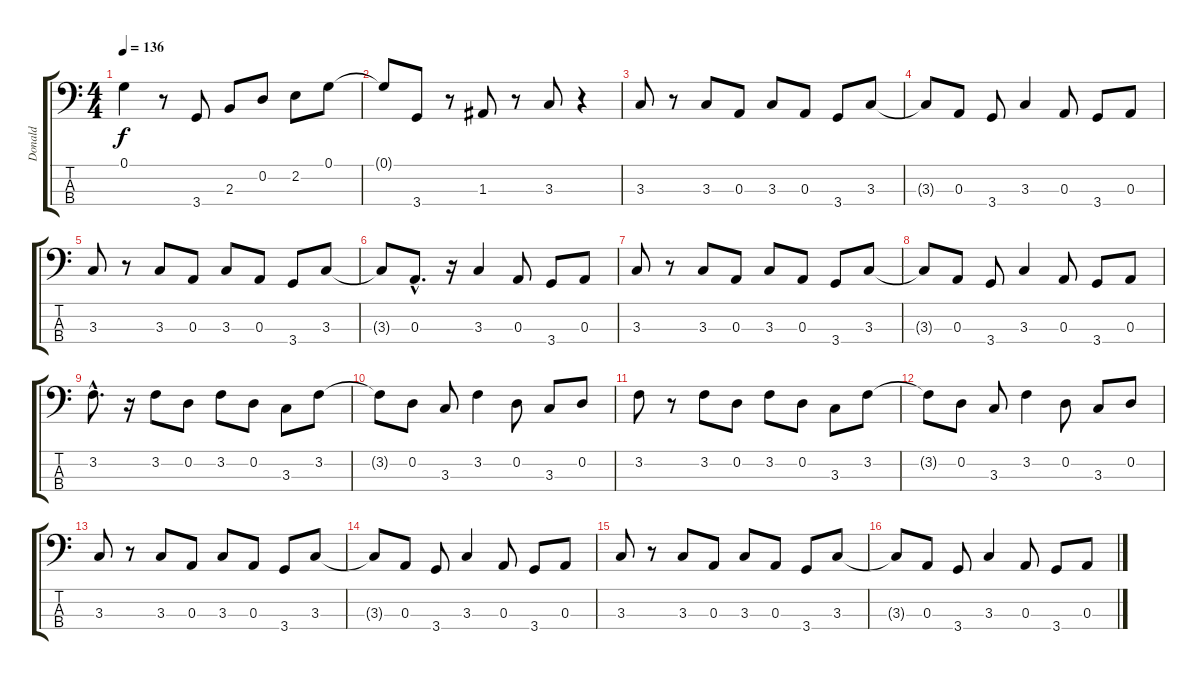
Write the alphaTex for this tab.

\track ("Donald" "Donald") {instrument acousticbass}
\staff {score tabs}
\tuning (G2 D2 A1 E1) {hide}
\ts (4 4)
\tempo 136
\clef f4
\ks c
0.1.4{dy f} r.8 3.4.8 2.3.8 0.2.8 2.2.8 0.1.8 |
0.1{t}.8 3.4.8 r.8 1.3.8 r.8 3.3.8 r.4 |
3.3.8 r.8 3.3.8 0.3.8 3.3.8 0.3.8 3.4.8 3.3.8 |
3.3{t}.8 0.3.8 3.4.8 3.3.4 0.3.8 3.4.8 0.3.8 |
3.3.8 r.8 3.3.8 0.3.8 3.3.8 0.3.8 3.4.8 3.3.8 |
3.3{t}.8 0.3{hac}.8{d} r.16 3.3.4 0.3.8 3.4.8 0.3.8 |
3.3.8 r.8 3.3.8 0.3.8 3.3.8 0.3.8 3.4.8 3.3.8 |
3.3{t}.8 0.3.8 3.4.8 3.3.4 0.3.8 3.4.8 0.3.8 |
3.2{hac}.8{d} r.16 3.2.8 0.2.8 3.2.8 0.2.8 3.3.8 3.2.8 |
3.2{t}.8 0.2.8 3.3.8 3.2.4 0.2.8 3.3.8 0.2.8 |
3.2.8 r.8 3.2.8 0.2.8 3.2.8 0.2.8 3.3.8 3.2.8 |
3.2{t}.8 0.2.8 3.3.8 3.2.4 0.2.8 3.3.8 0.2.8 |
3.3.8 r.8 3.3.8 0.3.8 3.3.8 0.3.8 3.4.8 3.3.8 |
3.3{t}.8 0.3.8 3.4.8 3.3.4 0.3.8 3.4.8 0.3.8 |
3.3.8 r.8 3.3.8 0.3.8 3.3.8 0.3.8 3.4.8 3.3.8 |
3.3{t}.8 0.3.8 3.4.8 3.3.4 0.3.8 3.4.8 0.3.8
